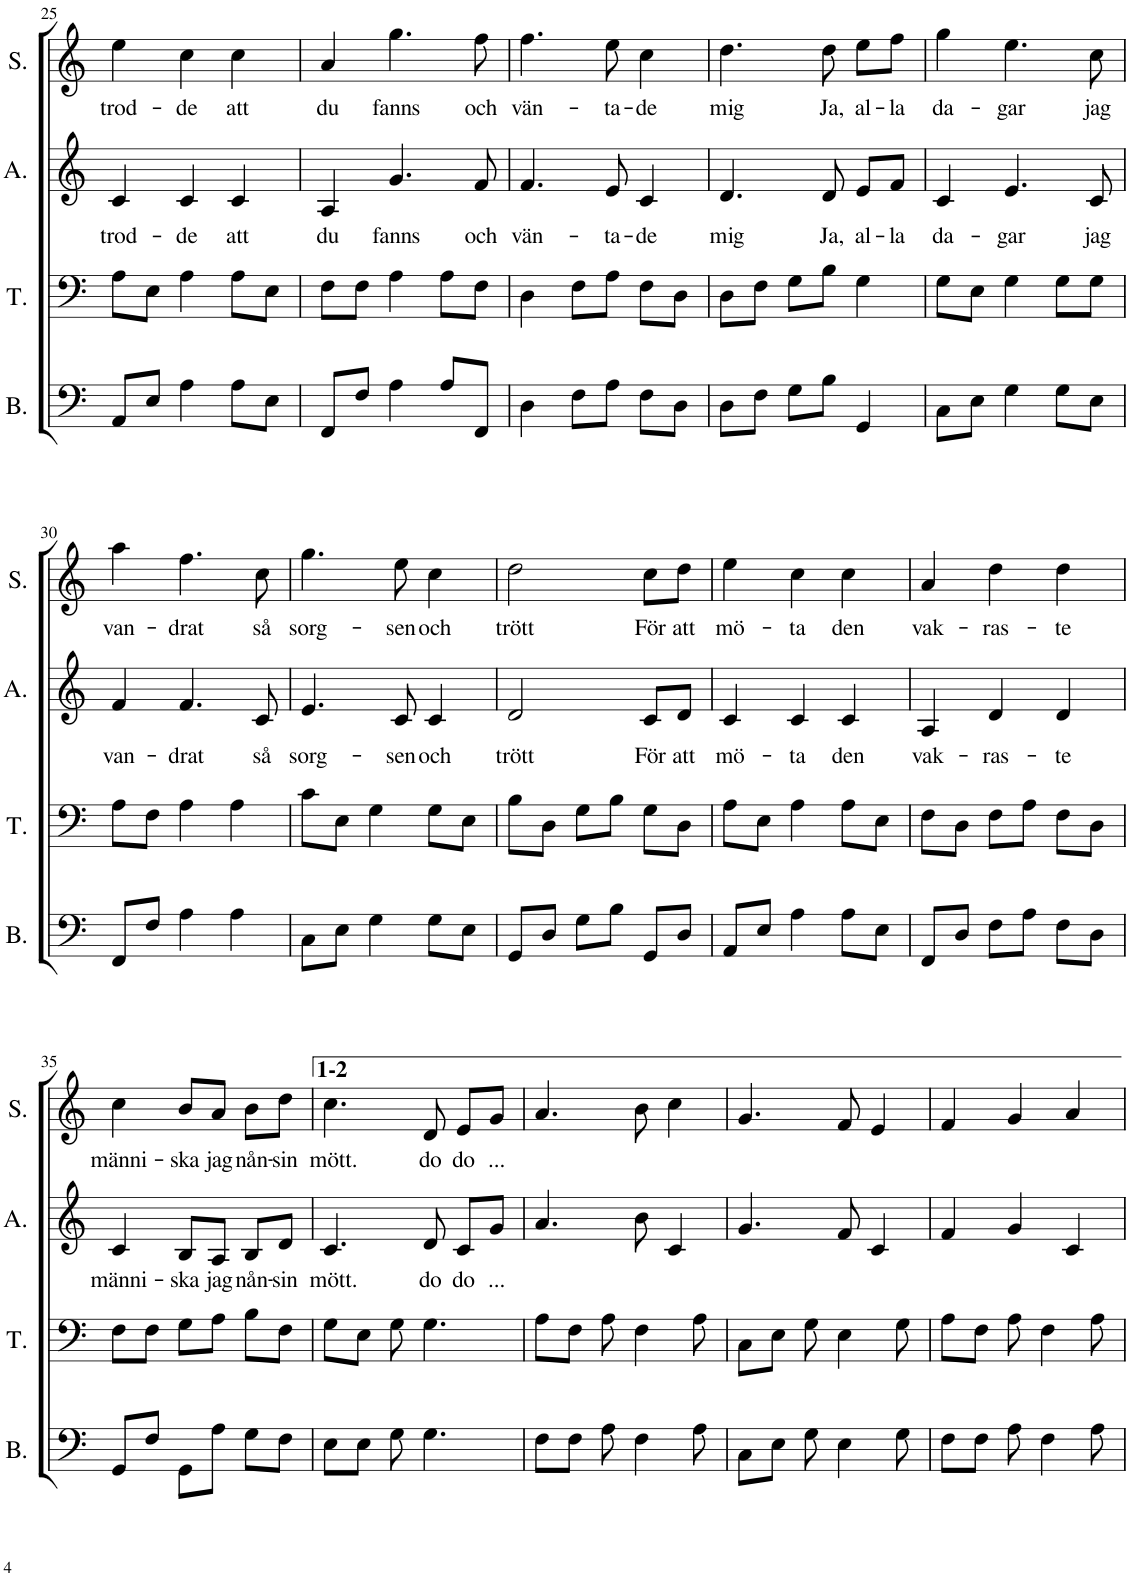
**kern	**kern	**kern	**text	**kern	**text
*part4	*part3	*part2	*part2	*part1	*part1
*staff4	*staff3	*staff2	*staff2	*staff1	*staff1
*I"Bass	*I"Tenor	*I"Alto	*	*I"Soprano	*
*I'B.	*I'T.	*I'A.	*	*I'S.	*
!!LO:PB:g=z
*clefF4	*clefF4	*clefG2	*	*clefG2	*
*k[]	*k[]	*k[]	*	*k[]	*
*M3/4	*M3/4	*M3/4	*	*M3/4	*
=25	=25	=25	=25	=25	=25
!	!	!	!LO:LY:b	!	!LO:LY:b
8AA/L	8A\L	4c/	trod-	4ee\	trod-
8E/J	8E\J	.	.	.	.
!	!	!	!LO:LY:b	!	!LO:LY:b
4A\	4A\	4c/	-de	4cc\	-de
!	!	!	!LO:LY:b	!	!LO:LY:b
8A\L	8A\L	4c/	att	4cc\	att
8E\J	8E\J	.	.	.	.
=26	=26	=26	=26	=26	=26
!	!	!	!LO:LY:b	!	!LO:LY:b
8FF/L	8F\L	4A/	du	4a/	du
8F/J	8F\J	.	.	.	.
!	!	!	!LO:LY:b	!	!LO:LY:b
4A\	4A\	4.g/	fanns	4.gg\	fanns
8A/L	8A\L	.	.	.	.
!	!	!	!LO:LY:b	!	!LO:LY:b
8FF/J	8F\J	8f/	och	8ff\	och
=27	=27	=27	=27	=27	=27
!	!	!	!LO:LY:b	!	!LO:LY:b
4D\	4D\	4.f/	vän-	4.ff\	vän-
8F\L	8F\L	.	.	.	.
!	!	!	!LO:LY:b	!	!LO:LY:b
8A\J	8A\J	8e/	-ta-	8ee\	-ta-
!	!	!	!LO:LY:b	!	!LO:LY:b
8F\L	8F\L	4c/	-de	4cc\	-de
8D\J	8D\J	.	.	.	.
=28	=28	=28	=28	=28	=28
!	!	!	!LO:LY:b	!	!LO:LY:b
8D\L	8D\L	4.d/	mig	4.dd\	mig
8F\J	8F\J	.	.	.	.
8G\L	8G\L	.	.	.	.
!	!	!	!LO:LY:b	!	!LO:LY:b
8B\J	8B\J	8d/	Ja,	8dd\	Ja,
!	!	!	!LO:LY:b	!	!LO:LY:b
4GG/	4G\	8e/L	al-	8ee\L	al-
!	!	!	!LO:LY:b	!	!LO:LY:b
.	.	8f/J	-la	8ff\J	-la
=29	=29	=29	=29	=29	=29
!	!	!	!LO:LY:b	!	!LO:LY:b
8C\L	8G\L	4c/	da-	4gg\	da-
8E\J	8E\J	.	.	.	.
!	!	!	!LO:LY:b	!	!LO:LY:b
4G\	4G\	4.e/	-gar	4.ee\	-gar
8G\L	8G\L	.	.	.	.
!	!	!	!LO:LY:b	!	!LO:LY:b
8E\J	8G\J	8c/	jag	8cc\	jag
!!LO:LB:g=z
=30	=30	=30	=30	=30	=30
!	!	!	!LO:LY:b	!	!LO:LY:b
8FF/L	8A\L	4f/	van-	4aa\	van-
8F/J	8F\J	.	.	.	.
!	!	!	!LO:LY:b	!	!LO:LY:b
4A\	4A\	4.f/	-drat	4.ff\	-drat
4A\	4A\	.	.	.	.
!	!	!	!LO:LY:b	!	!LO:LY:b
.	.	8c/	så	8cc\	så
=31	=31	=31	=31	=31	=31
!	!	!	!LO:LY:b	!	!LO:LY:b
8C\L	8c\L	4.e/	sorg-	4.gg\	sorg-
8E\J	8E\J	.	.	.	.
4G\	4G\	.	.	.	.
!	!	!	!LO:LY:b	!	!LO:LY:b
.	.	8c/	-sen	8ee\	-sen
!	!	!	!LO:LY:b	!	!LO:LY:b
8G\L	8G\L	4c/	och	4cc\	och
8E\J	8E\J	.	.	.	.
=32	=32	=32	=32	=32	=32
!	!	!	!LO:LY:b	!	!LO:LY:b
8GG/L	8B\L	2d/	trött	2dd\	trött
8D/J	8D\J	.	.	.	.
8G\L	8G\L	.	.	.	.
8B\J	8B\J	.	.	.	.
!	!	!	!LO:LY:b	!	!LO:LY:b
8GG/L	8G\L	8c/L	För	8cc\L	För
!	!	!	!LO:LY:b	!	!LO:LY:b
8D/J	8D\J	8d/J	att	8dd\J	att
=33	=33	=33	=33	=33	=33
!	!	!	!LO:LY:b	!	!LO:LY:b
8AA/L	8A\L	4c/	mö-	4ee\	mö-
8E/J	8E\J	.	.	.	.
!	!	!	!LO:LY:b	!	!LO:LY:b
4A\	4A\	4c/	-ta	4cc\	-ta
!	!	!	!LO:LY:b	!	!LO:LY:b
8A\L	8A\L	4c/	den	4cc\	den
8E\J	8E\J	.	.	.	.
=34	=34	=34	=34	=34	=34
!	!	!	!LO:LY:b	!	!LO:LY:b
8FF/L	8F\L	4A/	vak-	4a/	vak-
8D/J	8D\J	.	.	.	.
!	!	!	!LO:LY:b	!	!LO:LY:b
8F\L	8F\L	4d/	-ras-	4dd\	-ras-
8A\J	8A\J	.	.	.	.
!	!	!	!LO:LY:b	!	!LO:LY:b
8F\L	8F\L	4d/	-te	4dd\	-te
8D\J	8D\J	.	.	.	.
!!LO:LB:g=z
=35	=35	=35	=35	=35	=35
!	!	!	!LO:LY:b	!	!LO:LY:b
8GG/L	8F\L	4c/	männi-	4cc\	männi-
8F/J	8F\J	.	.	.	.
!	!	!	!LO:LY:b	!	!LO:LY:b
8GG\L	8G\L	8B/L	-ska	8b/L	-ska
!	!	!	!LO:LY:b	!	!LO:LY:b
8A\J	8A\J	8A/J	jag	8a/J	jag
!	!	!	!LO:LY:b	!	!LO:LY:b
8G\L	8B\L	8B/L	nån-	8b\L	nån-
!	!	!	!LO:LY:b	!	!LO:LY:b
8F\J	8F\J	8d/J	-sin	8dd\J	-sin
=36	=36	=36	=36	=36	=36
!	!	!	!LO:LY:b	!	!LO:LY:b
8E\L	8G\L	4.c/	mött.	4.cc\	mött.
8E\J	8E\J	.	.	.	.
8G\	8G\	.	.	.	.
!	!	!	!LO:LY:b	!	!LO:LY:b
4.G\	4.G\	8d/	do	8d/	do
!	!	!	!LO:LY:b	!	!LO:LY:b
.	.	8c/L	do	8e/L	do
!	!	!	!LO:LY:b	!	!LO:LY:b
.	.	8g/J	...	8g/J	...
=37	=37	=37	=37	=37	=37
8F\L	8A\L	4.a/	.	4.a/	.
8F\J	8F\J	.	.	.	.
8A\	8A\	.	.	.	.
4F\	4F\	8b\	.	8b\	.
.	.	4c/	.	4cc\	.
8A\	8A\	.	.	.	.
=38	=38	=38	=38	=38	=38
8C\L	8C\L	4.g/	.	4.g/	.
8E\J	8E\J	.	.	.	.
8G\	8G\	.	.	.	.
4E\	4E\	8f/	.	8f/	.
.	.	4c/	.	4e/	.
8G\	8G\	.	.	.	.
=39	=39	=39	=39	=39	=39
8F\L	8A\L	4f/	.	4f/	.
8F\J	8F\J	.	.	.	.
8A\	8A\	4g/	.	4g/	.
4F\	4F\	.	.	.	.
.	.	4c/	.	4a/	.
8A\	8A\	.	.	.	.
=	=	=	=	=	=
*-	*-	*-	*-	*-	*-
